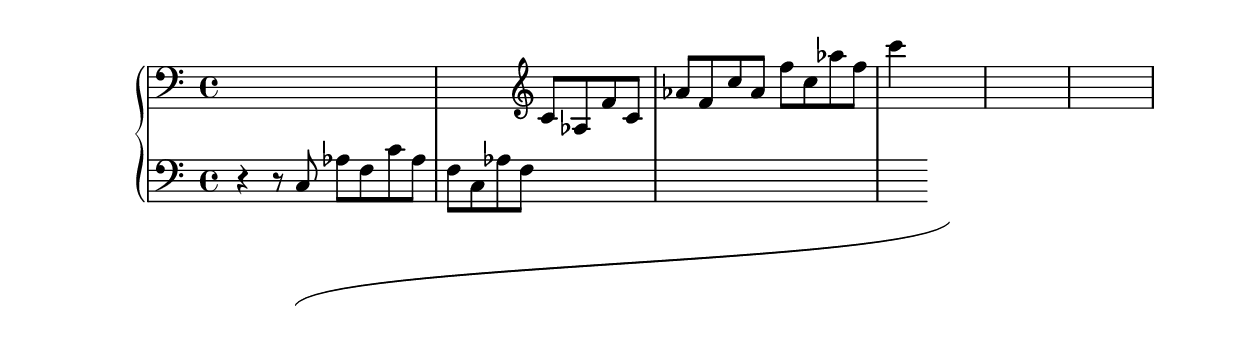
\version "2.1.7"
\header {


    texidoc = "In extreme cases, you can resort to setting slur
    control-points manually. This involves a lot of trial and error,
    though. Be sure to force line breaks at both sides, since
    different horizontal spacing will require rearrangement of the
    slur."
 
    }


\score {\notes \new PianoStaff  <<
    \context Staff = up { \clef bass s1 * 6 } 
    \context Staff = down \relative c {
	\clef bass
	r4 r8
	\once\property Voice.Slur \set #'extra-offset = #'(0 . -8)
	\once\property Voice.Slur
	\set #'control-points =
	#'((0 . -4) (2 . 0) (60 . 0) (63 . 4))
			   c8( as' f c' as f c as' f
			   \change Staff = up
			   \clef treble
			   c' as f' c as' f c' as
			   f' c as' f c'4)
			   }>>
\paper { raggedright = ##t }
    }
